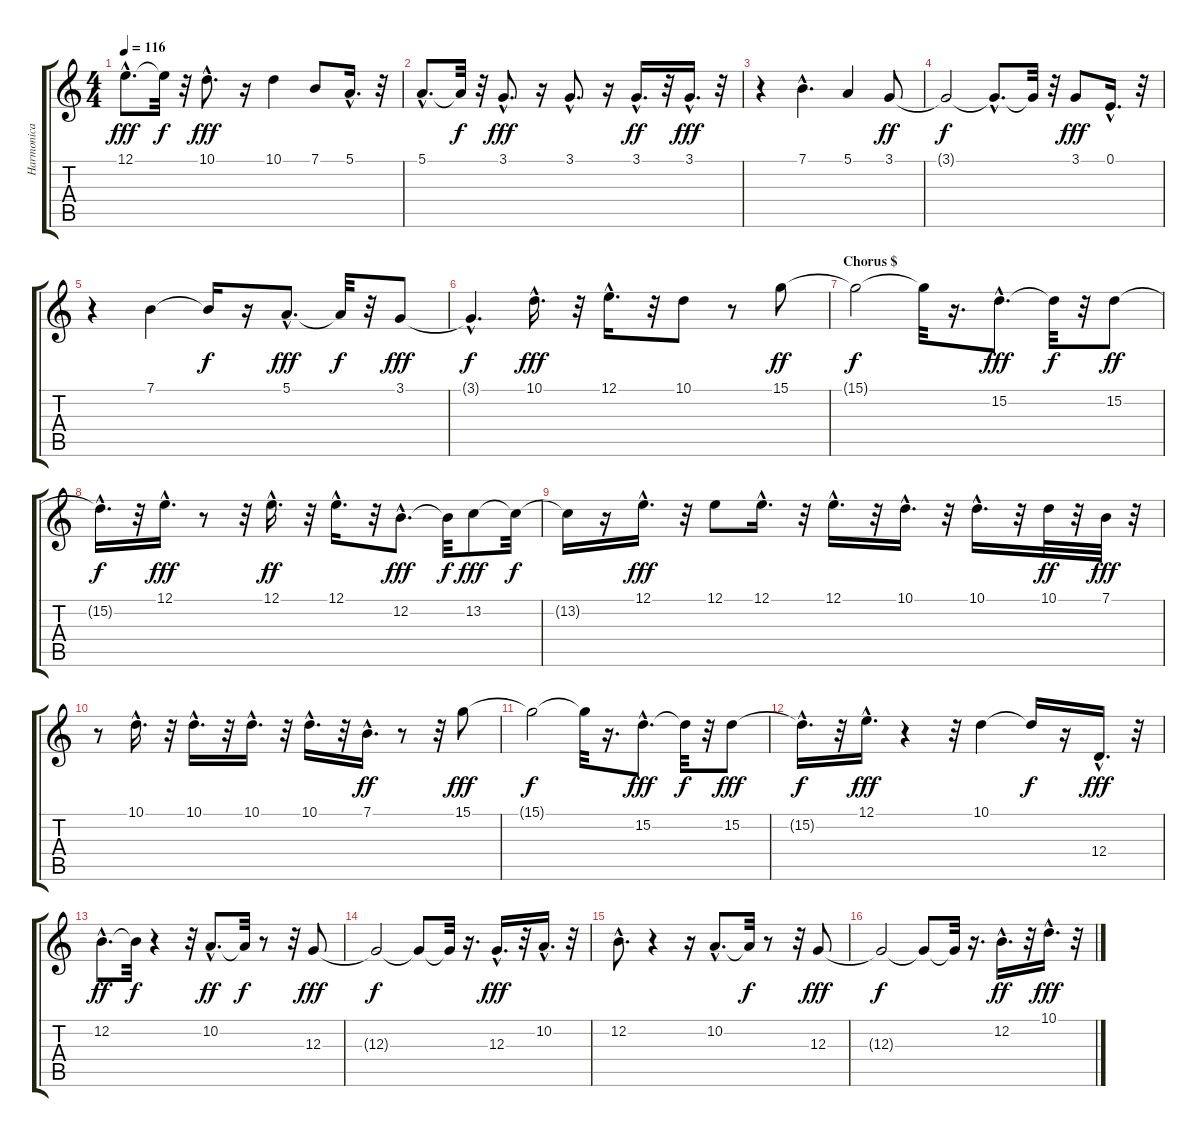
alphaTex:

\track ("Harmonica (Voice)" "Harmonica ") {instrument harmonica}
\staff {score tabs}
\tuning (E4 B3 G3 D3 A2 E2) {hide}
\ts (4 4)
\tempo 116
\clef g2
\ks c
12.1{hac}.8{d dy fff} 12.1{t}.32{dy f} r.32 10.1{hac}.8{d dy fff} r.16 10.1.4 7.1.8 5.1{hac}.16{d} r.32 |
5.1{hac}.8{d} 5.1{t}.32{dy f} r.32 3.1{hac}.8{d dy fff} r.16 3.1{hac}.8{d} r.16 3.1{hac}.16{d dy ff} r.32 3.1{hac}.16{d dy fff} r.32 |
r.4 7.1{hac}.4{d} 5.1.4 3.1.8{dy ff} |
3.1{t}.2{dy f} 3.1{hac t}.8{d} 3.1{t}.32 r.32 3.1.8{dy fff} 0.1{hac}.16{d} r.32 |
r.4 7.1.4 7.1{t}.16{dy f} r.16 5.1{hac}.8{d dy fff} 5.1{t}.32{dy f} r.32 3.1.8{dy fff} |
3.1{hac t}.4{d dy f} 10.1{hac}.16{d dy fff} r.32 12.1{hac}.16{d} r.32 10.1.8 r.8 15.1.8{dy ff} |
\section ("" "Chorus $")
15.1{t}.2{dy f} 15.1{t}.32 r.16{d} 15.2{hac}.8{d dy fff} 15.2{t}.32{dy f} r.32 15.2.8{dy ff} |
15.2{hac t}.16{d dy f} r.32 12.1{hac}.16{d dy fff} r.8 r.32 12.1{hac}.16{d dy ff} r.32 12.1{hac}.16{d} r.32 12.2{hac}.8{d dy fff} 12.2{t}.32{dy f} 13.2.8{dy fff} 13.2{t}.32{dy f} |
13.2{t}.16 r.16 12.1{hac}.16{d dy fff} r.32 12.1.8 12.1{hac}.16{d} r.32 12.1{hac}.16{d} r.32 10.1{hac}.16{d} r.32 10.1{hac}.16{d} r.32 10.1.32{dy ff} r.32 7.1.32{dy fff} r.32 |
r.8 10.1{hac}.16{d} r.32 10.1{hac}.16{d} r.32 10.1{hac}.16{d} r.32 10.1{hac}.16{d} r.32 7.1{hac}.16{d dy ff} r.8 r.32 15.1.8{dy fff} |
15.1{t}.2{dy f} 15.1{t}.32 r.16{d} 15.2{hac}.8{d dy fff} 15.2{t}.32{dy f} r.32 15.2.8{dy fff} |
15.2{hac t}.16{d dy f} r.32 12.1{hac}.16{d dy fff} r.4 r.32 10.1.4 10.1{t}.16{dy f} r.16 12.4{hac}.16{d dy fff} r.32 |
12.2{hac}.8{d dy ff} 12.2{t}.32{dy f} r.4 r.32 10.2{hac}.8{d dy ff} 10.2{t}.32{dy f} r.8 r.32 12.3.8{dy fff} |
12.3{t}.2{dy f} 12.3{t}.8 12.3{t}.32 r.16{d} 12.3{hac}.16{d dy fff} r.32 10.2{hac}.16{d} r.32 |
12.2{hac}.8{d} r.4 r.16 10.2{hac}.8{d} 10.2{t}.32{dy f} r.8 r.32 12.3.8{dy fff} |
12.3{t}.2{dy f} 12.3{t}.8 12.3{t}.32 r.16{d} 12.2{hac}.16{d dy ff} r.32 10.1{hac}.16{d dy fff} r.32
